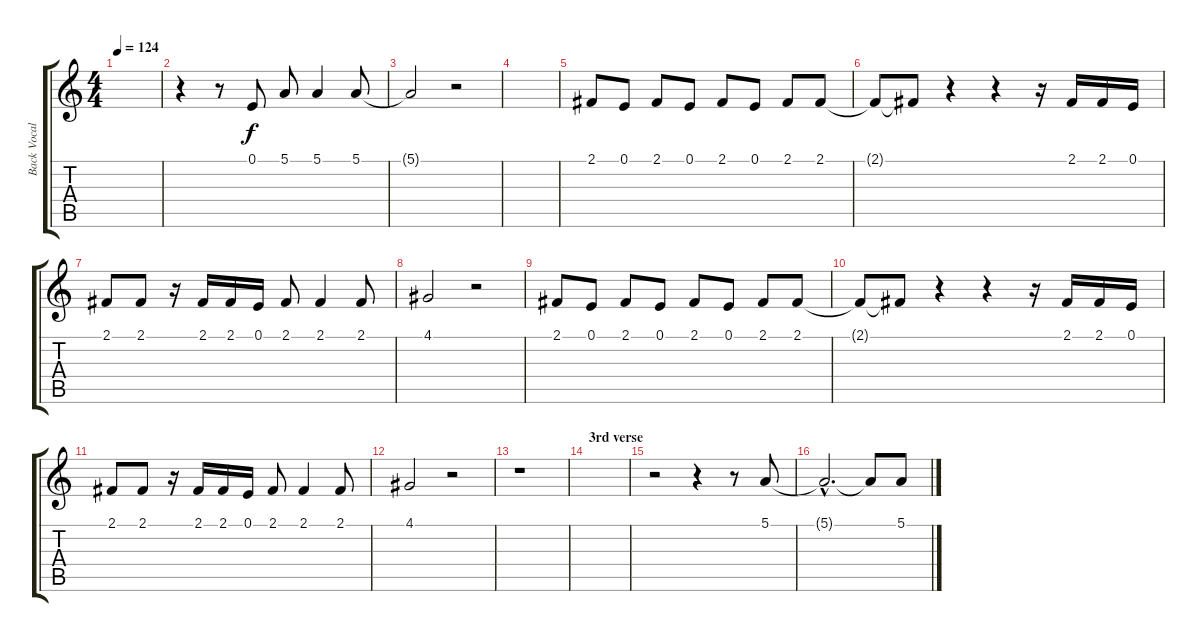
\track ("Back Vocals" "Back Vocal") {instrument tenorsax}
\staff {score tabs}
\tuning (E4 B3 G3 D3 A2 E2) {hide}
\ts (4 4)
\tempo 124
\clef g2
\ks c
|
r.4 r.8 0.1.8 5.1.8 5.1.4 5.1.8 |
5.1{t}.2 r.2 |
|
2.1.8 0.1.8 2.1.8 0.1.8 2.1.8 0.1.8 2.1.8 2.1.8 |
2.1{t}.8 2.1{t}.8 r.4 r.4 r.16 2.1.16 2.1.16 0.1.16 |
2.1.8 2.1.8 r.16 2.1.16 2.1.16 0.1.16 2.1.8 2.1.4 2.1.8 |
4.1.2 r.2 |
2.1.8 0.1.8 2.1.8 0.1.8 2.1.8 0.1.8 2.1.8 2.1.8 |
2.1{t}.8 2.1{t}.8 r.4 r.4 r.16 2.1.16 2.1.16 0.1.16 |
2.1.8 2.1.8 r.16 2.1.16 2.1.16 0.1.16 2.1.8 2.1.4 2.1.8 |
4.1.2 r.2 |
r.1 |
\section ("" "3rd verse")
|
r.2 r.4 r.8 5.1.8 |
5.1{hac t}.2{d} 5.1{t}.8 5.1.8
